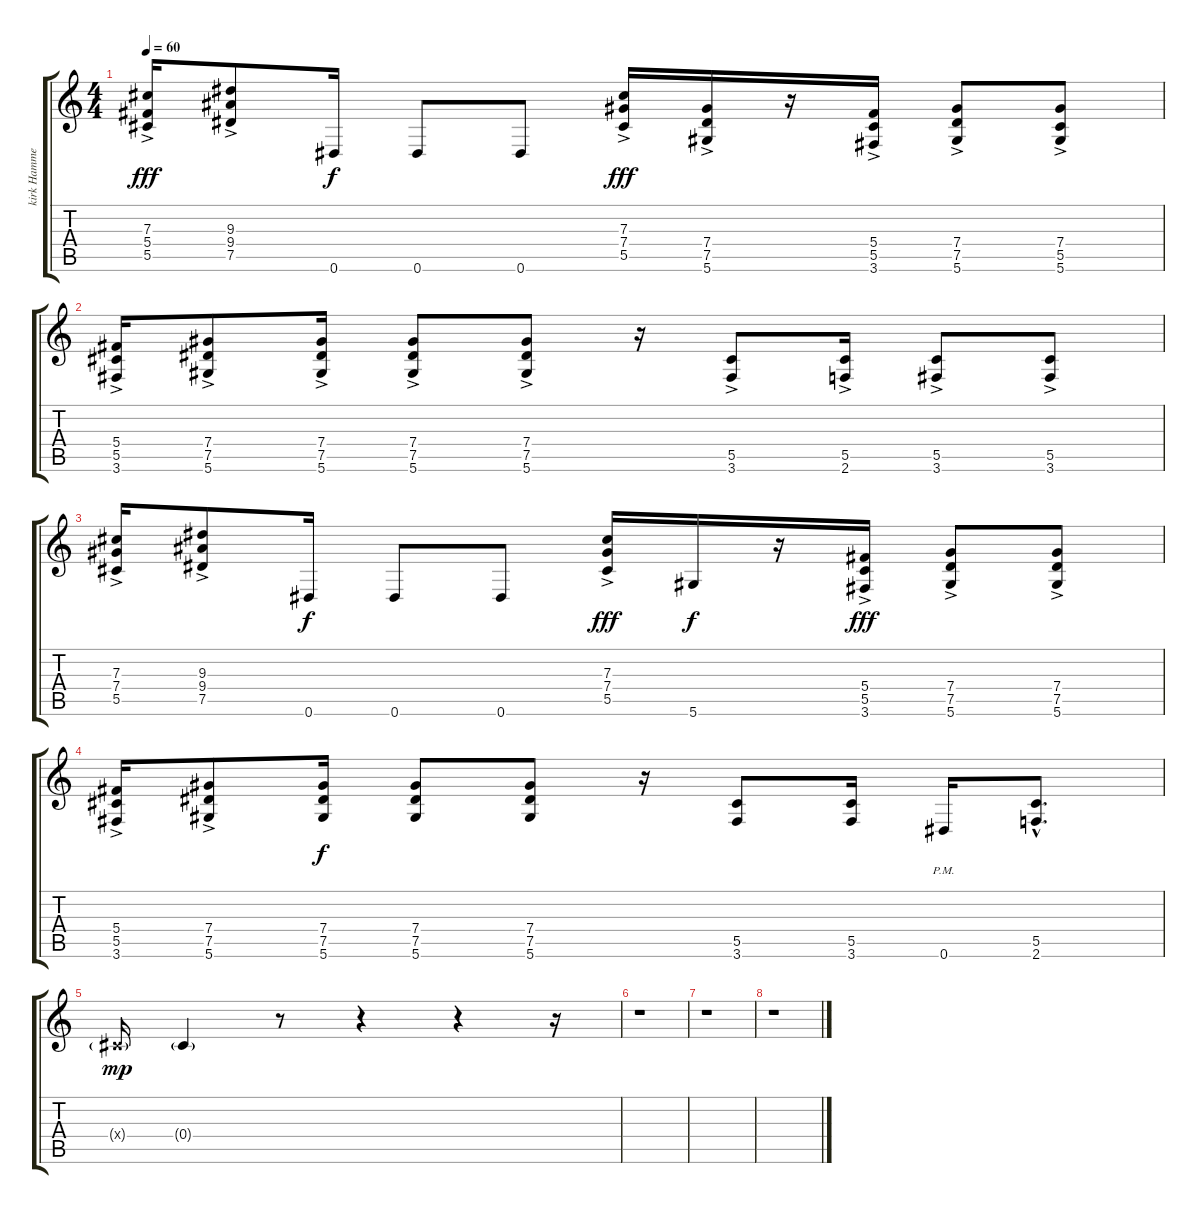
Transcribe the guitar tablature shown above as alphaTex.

\track ("kirk Hammet" "kirk Hamme") {instrument distortionguitar}
\staff {score tabs}
\tuning (Eb4 Bb3 Gb3 Db3 Ab2 Eb2) {hide}
\ts (4 4)
\tempo 60
\clef g2
\ks c
(7.3 5.4{ac} 5.5).16{dy fff} (9.3 9.4{ac} 7.5).8 0.6.16{dy f} 0.6.8 0.6.8 (7.3 7.4{ac} 5.5).16{dy fff} (7.4{ac} 7.5 5.6).16 r.16 (5.4{ac} 5.5 3.6).16 (7.4{ac} 7.5 5.6).8 (7.4{ac} 5.5 5.6).8 |
(5.4 5.5{ac} 3.6).16 (7.4 7.5{ac} 5.6).8 (7.4 7.5{ac} 5.6).16 (7.4 7.5{ac} 5.6).8 (7.4 7.5{ac} 5.6).8 r.16 (5.5{ac} 3.6).8 (5.5{ac} 2.6).16 (5.5{ac} 3.6).8 (5.5{ac} 3.6).8 |
(7.3{ac} 7.4 5.5).16 (9.3{ac} 9.4 7.5).8 0.6.16{dy f} 0.6.8 0.6.8 (7.3{ac} 7.4 5.5).16{dy fff} 5.6.16{dy f} r.16 (5.4{ac} 5.5 3.6).16{dy fff} (7.4{ac} 7.5 5.6).8 (7.4{ac} 7.5 5.6).8 |
(5.4{ac} 5.5 3.6).16 (7.4{ac} 7.5 5.6).8 (7.4 7.5 5.6).16{dy f} (7.4 7.5 5.6).8 (7.4 7.5 5.6).8 r.16 (5.5 3.6).8 (5.5 3.6).16 0.6{pm}.16 (5.5{hac} 2.6{hac}).8{d} |
0.4{g x}.16{dy mp} 0.4{g}.4 r.8 r.4 r.4 r.16 |
r.1 |
r.1 |
r.1
